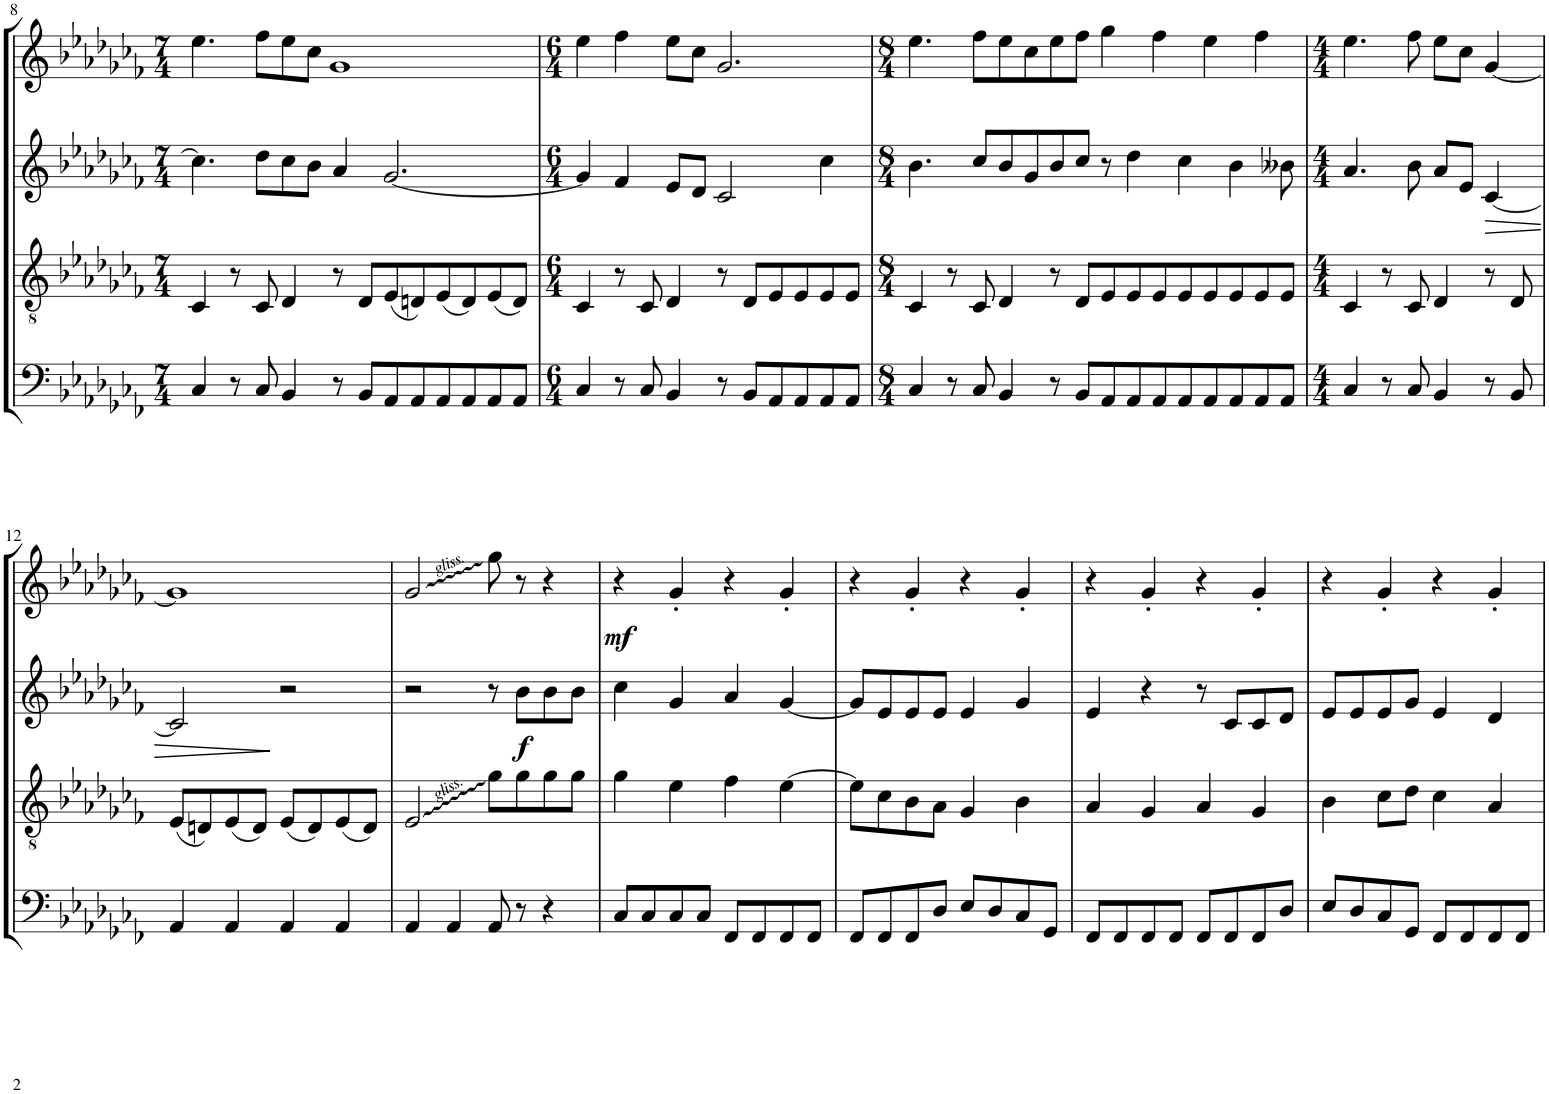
**kern	**kern	**kern	**dynam	**kern	**dynam
*part4	*part3	*part2	*part2	*part1	*part1
*staff4	*staff3	*staff2	*staff2	*staff1	*staff1
*I"Baritone Saxophone	*I"Tenor Saxophone	*I"Alto Saxophone	*	*I"Soprano Saxophone	*
*I'Bar Sax	*I'T Sax	*I'A Sax	*	*I'S Sax	*
!!LO:PB:g=z
*clefF4	*clefGv2	*clefG2	*	*clefG2	*
*ITrd12c21	*ITrd8c14	*ITrd5c9	*	*ITrd1c2	*
*k[b-e-a-d-g-c-f-]	*k[b-e-a-d-g-c-f-]	*k[b-e-a-d-g-c-f-]	*	*k[b-e-a-d-g-c-f-]	*
*M7/4	*M7/4	*M7/4	*	*M7/4	*
=8	=8	=8	=8	=8	=8
4C-/	4C-/	4.cc-\]	.	4.ee-\	.
8r	8r	.	.	.	.
8C-/	8C-/	8dd-\L	.	8ff-\L	.
4BB-/	4D-/	8cc-\	.	8ee-\	.
.	.	8b-\J	.	8cc-\J	.
8r	8r	4a-/	.	1g-	.
8BB-/L	8D-/L	.	.	.	.
8AA-/	(8E-/	[2.g-/	.	.	.
8AA-/	8Dn/)	.	.	.	.
8AA-/	(8E-/	.	.	.	.
8AA-/	8D/)	.	.	.	.
8AA-/	(8E-/	.	.	.	.
8AA-/J	8D/J)	.	.	.	.
=9	=9	=9	=9	=9	=9
*M6/4	*M6/4	*M6/4	*	*M6/4	*
4C-/	4C-/	4g-/]	.	4ee-\	.
8r	8r	4f-/	.	4ff-\	.
8C-/	8C-/	.	.	.	.
4BB-/	4D-/	8e-/L	.	8ee-\L	.
.	.	8d-/J	.	8cc-\J	.
8r	8r	2c-/	.	2.g-/	.
8BB-/L	8D-/L	.	.	.	.
8AA-/	8E-/	.	.	.	.
8AA-/	8E-/	.	.	.	.
8AA-/	8E-/	4cc-\	.	.	.
8AA-/J	8E-/J	.	.	.	.
=10	=10	=10	=10	=10	=10
*M8/4	*M8/4	*M8/4	*	*M8/4	*
4C-/	4C-/	4.b-\	.	4.ee-\	.
8r	8r	.	.	.	.
8C-/	8C-/	8cc-/L	.	8ff-\L	.
4BB-/	4D-/	8b-/	.	8ee-\	.
.	.	8g-/	.	8cc-\	.
8r	8r	8b-/	.	8ee-\	.
8BB-/L	8D-/L	8cc-/J	.	8ff-\J	.
8AA-/	8E-/	8r	.	4gg-\	.
8AA-/	8E-/	4dd-\	.	.	.
8AA-/	8E-/	.	.	4ff-\	.
8AA-/	8E-/	4cc-\	.	.	.
8AA-/	8E-/	.	.	4ee-\	.
8AA-/	8E-/	4b-\	.	.	.
8AA-/	8E-/	.	.	4ff-\	.
8AA-/J	8E-/J	8b--X\	.	.	.
=11	=11	=11	=11	=11	=11
*M4/4	*M4/4	*M4/4	*	*M4/4	*
4C-/	4C-/	4.a-/	.	4.ee-\	.
8r	8r	.	.	.	.
8C-/	8C-/	8b-\	.	8ff-\	.
4BB-/	4D-/	8a-/L	.	8ee-\L	.
.	.	8e-/J	.	8cc-\J	.
!	!	!	!LO:HP:b	!	!
8r	8r	[4c-/	>	[4g-/	.
8BB-/	8D-/	.	.	.	.
!!LO:LB:g=z
=12	=12	=12	=12	=12	=12
4AA-/	(8E-/L	2c-/]	.	1g-]	.
.	8Dn/)	.	.	.	.
4AA-/	(8E-/	.	.	.	.
.	8D/J)	.	.	.	.
4AA-/	(8E-/L	2r	]	.	.
.	8D/)	.	.	.	.
4AA-/	(8E-/	.	.	.	.
.	8D/J)	.	.	.	.
=13	=13	=13	=13	=13	=13
4AA-/	2E-/	2r	.	2g-/	.
4AA-/	.	.	.	.	.
8AA-/	8g-\L	8r	.	8gg-\	.
!	!	!	!LO:DY:b	!	!
8r	8g-\	8b-\L	f	8r	.
4r	8g-\	8b-\	.	4r	.
.	8g-\J	8b-\J	.	.	.
=14	=14	=14	=14	=14	=14
!	!	!	!	!	!LO:DY:b
8C-/L	4g-\	4cc-\	.	4r	mf
8C-/	.	.	.	.	.
8C-/	4e-\	4g-/	.	4g-'/	.
8C-/J	.	.	.	.	.
8FF-/L	4f-\	4a-/	.	4r	.
8FF-/	.	.	.	.	.
8FF-/	[4e-\	[4g-/	.	4g-'/	.
8FF-/J	.	.	.	.	.
=15	=15	=15	=15	=15	=15
8FF-/L	8e-\L]	8g-/L]	.	4r	.
8FF-/	8c-\	8e-/	.	.	.
8FF-/	8B-\	8e-/	.	4g-'/	.
8D-/J	8A-\J	8e-/J	.	.	.
8E-/L	4G-/	4e-/	.	4r	.
8D-/	.	.	.	.	.
8C-/	4B-\	4g-/	.	4g-'/	.
8GG-/J	.	.	.	.	.
=16	=16	=16	=16	=16	=16
8FF-/L	4A-/	4e-/	.	4r	.
8FF-/	.	.	.	.	.
8FF-/	4G-/	4r	.	4g-'/	.
8FF-/J	.	.	.	.	.
8FF-/L	4A-/	8r	.	4r	.
8FF-/	.	8c-/L	.	.	.
8FF-/	4G-/	8c-/	.	4g-'/	.
8D-/J	.	8d-/J	.	.	.
=17	=17	=17	=17	=17	=17
8E-/L	4B-\	8e-/L	.	4r	.
8D-/	.	8e-/	.	.	.
8C-/	8c-\L	8e-/	.	4g-'/	.
8GG-/J	8d-\J	8g-/J	.	.	.
8FF-/L	4c-\	4e-/	.	4r	.
8FF-/	.	.	.	.	.
8FF-/	4A-/	4d-/	.	4g-'/	.
8FF-/J	.	.	.	.	.
=	=	=	=	=	=
*-	*-	*-	*-	*-	*-
